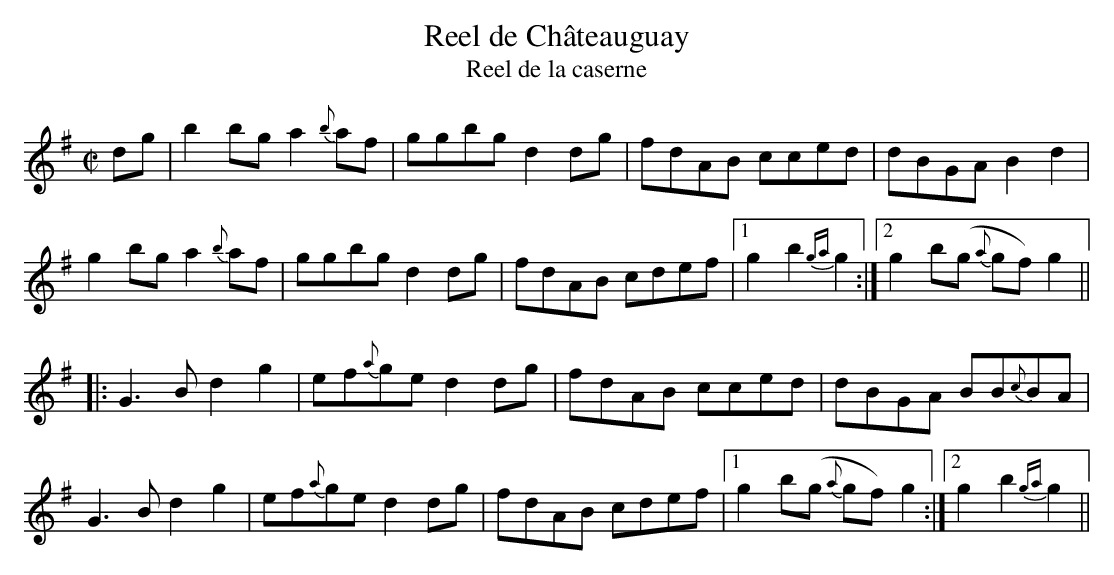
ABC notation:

X:1
T:Reel de Châteauguay
T:Reel de la caserne
L:1/8
M:C|
K:G
dg|b2 bg a2{b}af|ggbg d2dg|fdAB cced|dBGA B2d2|
g2bg a2{b}af|ggbg d2dg|fdAB cdef|1g2b2{ga}g2:|2 g2b(g {a}gf)g2||
|:G3B d2g2|ef{a}ge d2dg| fdAB cced|dBGA BB{c}BA|
G3B d2g2|ef{a}ge d2dg|fdAB cdef|1 g2b(g {a}gf)g2:|2 g2b2{ga}g2||
